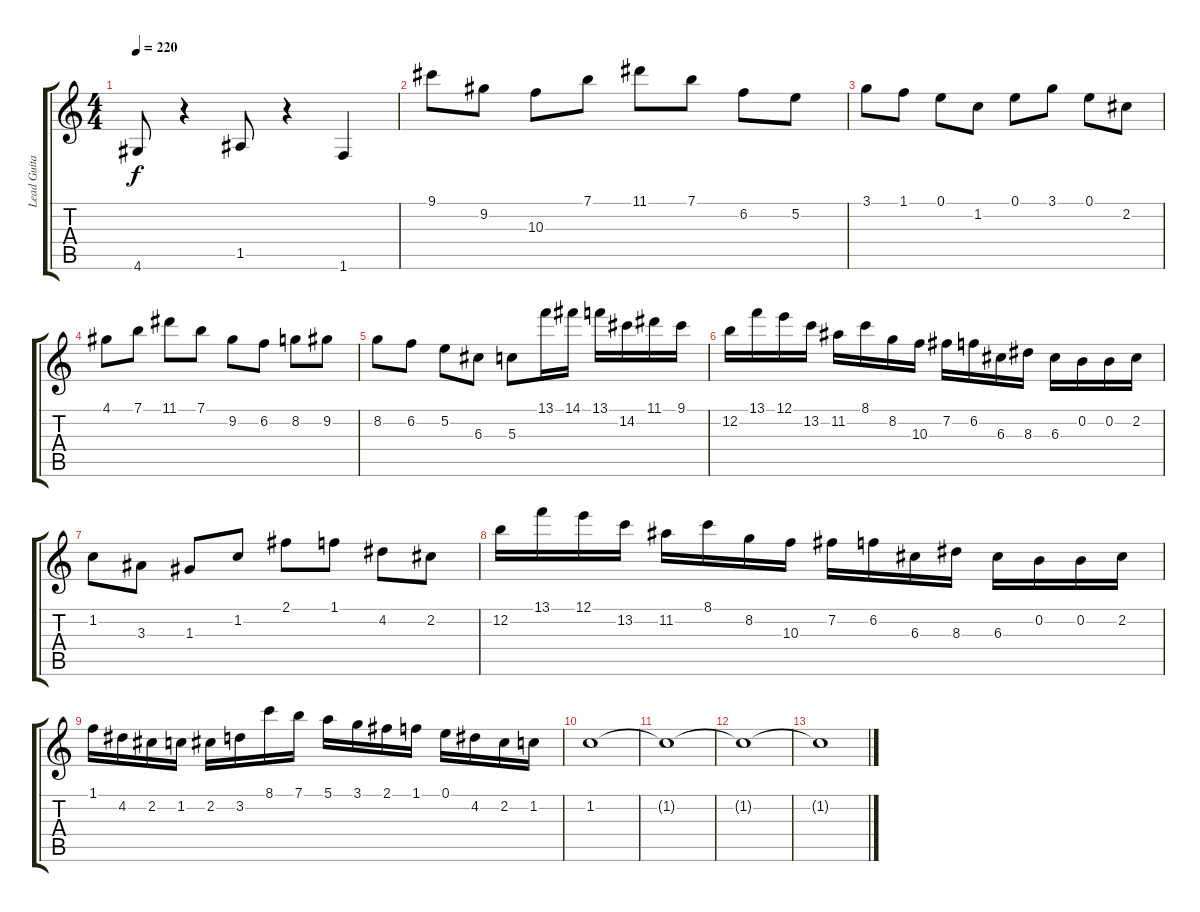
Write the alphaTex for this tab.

\track ("Lead Guitar" "Lead Guita") {instrument overdrivenguitar}
\staff {score tabs}
\tuning (E4 B3 G3 D3 A2 E2) {hide}
\ts (4 4)
\tempo 220
\clef g2
\ks c
4.6.8{dy f} r.4 1.5.8 r.4 1.6.4 |
9.1.8 9.2.8 10.3.8 7.1.8 11.1.8 7.1.8 6.2.8 5.2.8 |
3.1.8 1.1.8 0.1.8 1.2.8 0.1.8 3.1.8 0.1.8 2.2.8 |
4.1.8 7.1.8 11.1.8 7.1.8 9.2.8 6.2.8 8.2.8 9.2.8 |
8.2.8 6.2.8 5.2.8 6.3.8 5.3.8 13.1.16 14.1.16 13.1.16 14.2.16 11.1.16 9.1.16 |
12.2.16 13.1.16 12.1.16 13.2.16 11.2.16 8.1.16 8.2.16 10.3.16 7.2.16 6.2.16 6.3.16 8.3.16 6.3.16 0.2.16 0.2.16 2.2.16 |
1.2.8 3.3.8 1.3.8 1.2.8 2.1.8 1.1.8 4.2.8 2.2.8 |
12.2.16 13.1.16 12.1.16 13.2.16 11.2.16 8.1.16 8.2.16 10.3.16 7.2.16 6.2.16 6.3.16 8.3.16 6.3.16 0.2.16 0.2.16 2.2.16 |
1.1.16 4.2.16 2.2.16 1.2.16 2.2.16 3.2.16 8.1.16 7.1.16 5.1.16 3.1.16 2.1.16 1.1.16 0.1.16 4.2.16 2.2.16 1.2.16 |
1.2.1 |
1.2{t}.1 |
1.2{t}.1 |
1.2{t}.1
